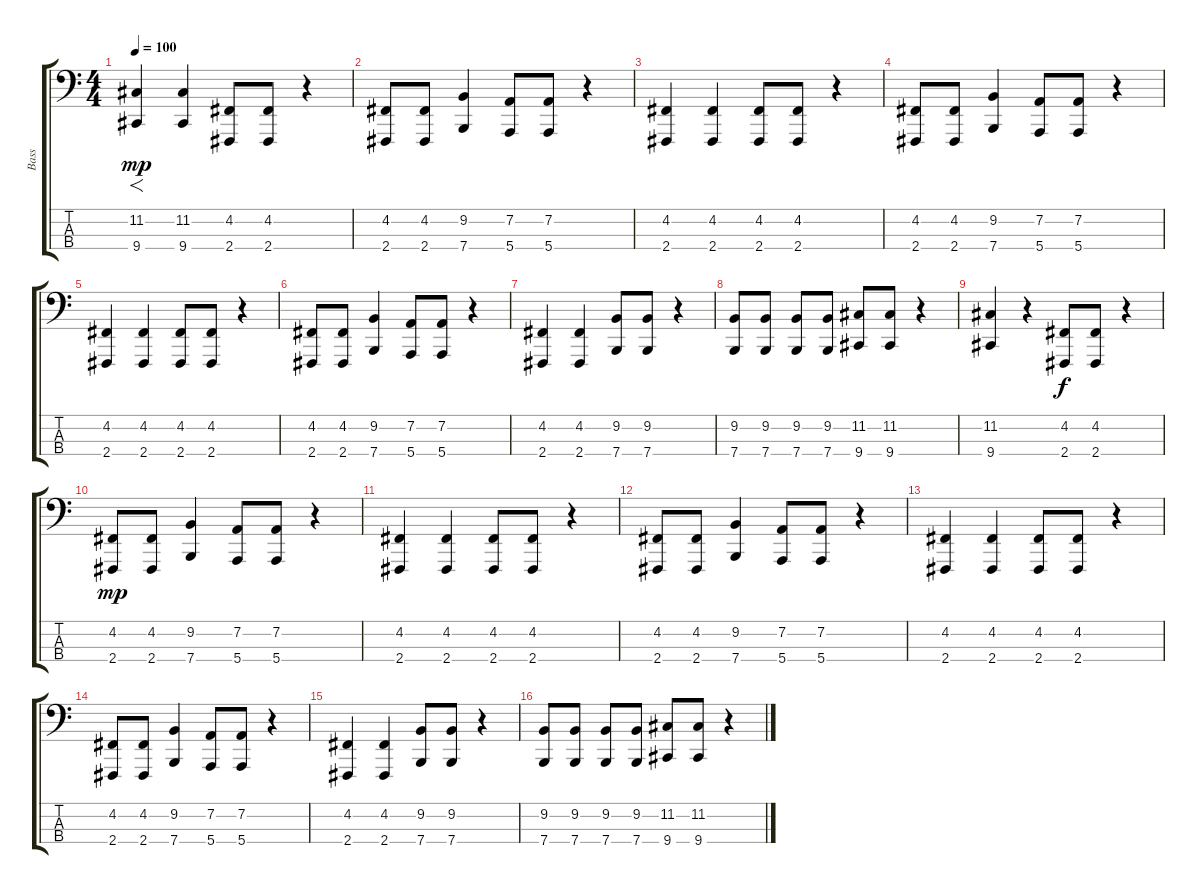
\track ("Bass" "Bass") {instrument fretlessbass}
\staff {score tabs}
\tuning (G1 D1 A0 E0) {hide}
\ts (4 4)
\tempo 100
\clef f4
\ks c
(11.2 9.4).4{f dy mp} (11.2 9.4).4 (4.2 2.4).8 (4.2 2.4).8 r.4 |
(4.2 2.4).8 (4.2 2.4).8 (9.2 7.4).4 (7.2 5.4).8 (7.2 5.4).8 r.4 |
(4.2 2.4).4 (4.2 2.4).4 (4.2 2.4).8 (4.2 2.4).8 r.4 |
(4.2 2.4).8 (4.2 2.4).8 (9.2 7.4).4 (7.2 5.4).8 (7.2 5.4).8 r.4 |
(4.2 2.4).4 (4.2 2.4).4 (4.2 2.4).8 (4.2 2.4).8 r.4 |
(4.2 2.4).8 (4.2 2.4).8 (9.2 7.4).4 (7.2 5.4).8 (7.2 5.4).8 r.4 |
(4.2 2.4).4 (4.2 2.4).4 (9.2 7.4).8 (9.2 7.4).8 r.4 |
(9.2 7.4).8 (9.2 7.4).8 (9.2 7.4).8 (9.2 7.4).8 (11.2 9.4).8 (11.2 9.4).8 r.4 |
(11.2 9.4).4 r.4 (4.2 2.4).8{dy f} (4.2 2.4).8 r.4 |
(4.2 2.4).8{dy mp} (4.2 2.4).8 (9.2 7.4).4 (7.2 5.4).8 (7.2 5.4).8 r.4 |
(4.2 2.4).4 (4.2 2.4).4 (4.2 2.4).8 (4.2 2.4).8 r.4 |
(4.2 2.4).8 (4.2 2.4).8 (9.2 7.4).4 (7.2 5.4).8 (7.2 5.4).8 r.4 |
(4.2 2.4).4 (4.2 2.4).4 (4.2 2.4).8 (4.2 2.4).8 r.4 |
(4.2 2.4).8 (4.2 2.4).8 (9.2 7.4).4 (7.2 5.4).8 (7.2 5.4).8 r.4 |
(4.2 2.4).4 (4.2 2.4).4 (9.2 7.4).8 (9.2 7.4).8 r.4 |
(9.2 7.4).8 (9.2 7.4).8 (9.2 7.4).8 (9.2 7.4).8 (11.2 9.4).8 (11.2 9.4).8 r.4
